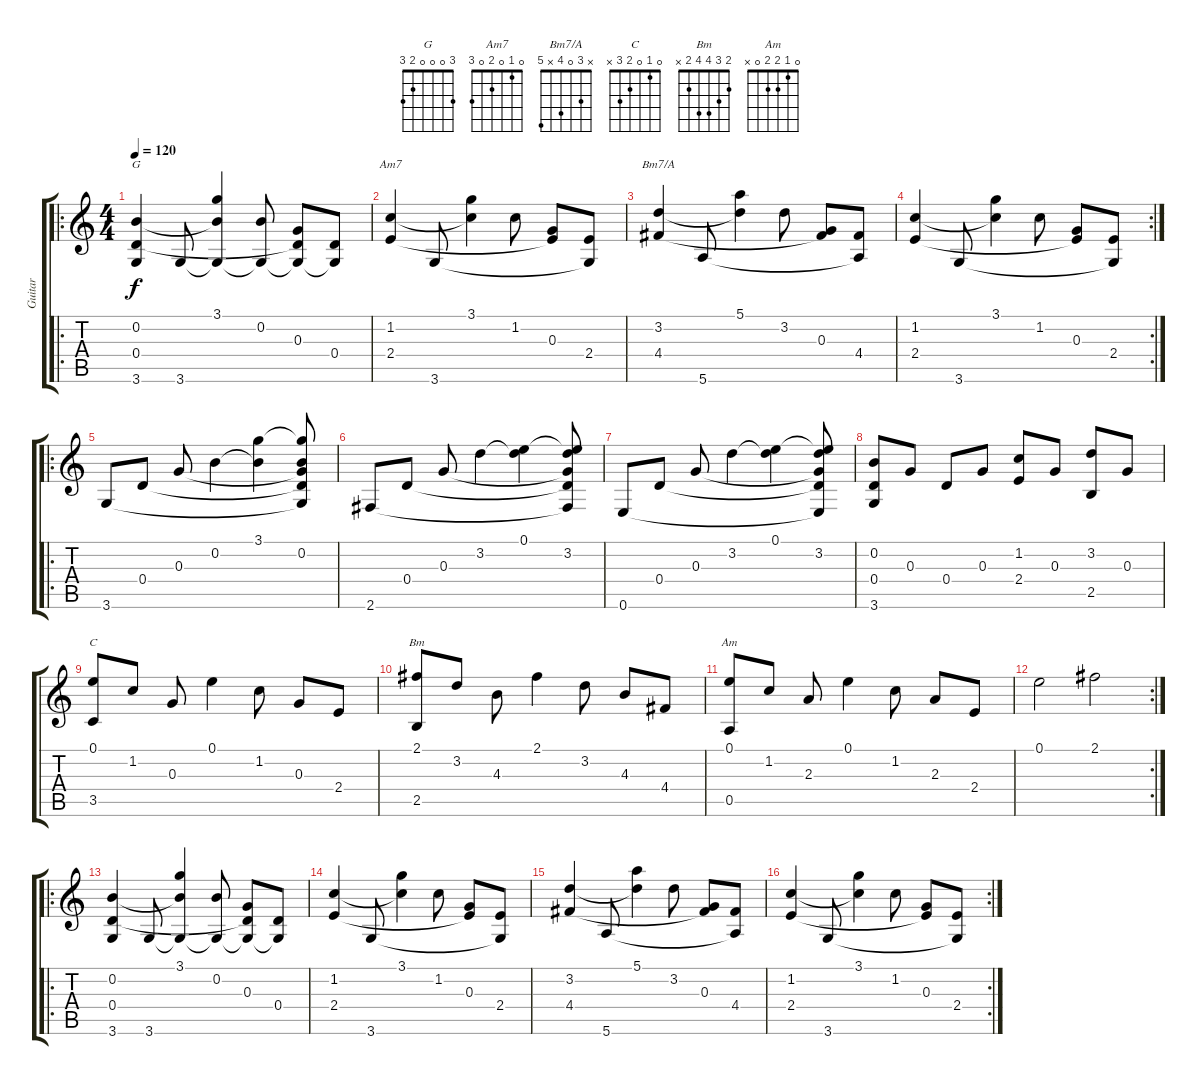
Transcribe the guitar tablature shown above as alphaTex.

\track ("Guitar" "Guitar") {instrument acousticguitarnylon}
\staff {score tabs}
\tuning (E4 B3 G3 D3 A2 E2) {hide}
\chord ("G" 3 0 0 0 2 3)
\chord ("Am7" 0 1 0 2 0 3)
\chord ("Bm7/A" x 3 0 4 x 5)
\chord ("C" 0 1 0 2 3 x)
\chord ("Bm" 2 3 4 4 2 x)
\chord ("Am" 0 1 2 2 0 x)
\ro
\ts (4 4)
\tempo 120
\clef g2
\ks c
(0.2 0.4 3.6).4{ch "G" dy f instrument acousticguitarnylon} 3.6.8 (3.1 0.2{t} 3.6{t}).4 (0.2 3.6{t}).8 (0.3 0.4{t} 3.6{t}).8 (0.4 3.6{t}).8 |
(1.2 2.4).4{ch "Am7"} 3.6.8 (3.1 1.2{t}).4 1.2.8 (0.3 2.4{t}).8 (2.4 3.6{t}).8 |
(3.2 4.4).4{ch "Bm7/A"} 5.6.8 (5.1 3.2{t}).4 3.2.8 (0.3 4.4{t}).8 (4.4 5.6{t}).8 |
\rc 2
(1.2 2.4).4 3.6.8 (3.1 1.2{t}).4 1.2.8 (0.3 2.4{t}).8 (2.4 3.6{t}).8 |
\ro
3.6.8 0.4.8 0.3.8 0.2.4 (3.1 0.2{t}).4 (3.1{t} 0.2 0.3{t} 0.4{t} 3.6{t}).8 |
2.6.8 0.4.8 0.3.8 3.2.4 (0.1 3.2{t}).4 (0.1{t} 3.2 0.3{t} 0.4{t} 2.6{t}).8 |
0.6.8 0.4.8 0.3.8 3.2.4 (0.1 3.2{t}).4 (0.1{t} 3.2 0.3{t} 0.4{t} 0.6{t}).8 |
(0.2 0.4 3.6).8 0.3.8 0.4.8 0.3.8 (1.2 2.4).8 0.3.8 (3.2 2.5).8 0.3.8 |
(0.1 3.5).8{ch "C"} 1.2.8 0.3.8 0.1.4 1.2.8 0.3.8 2.4.8 |
(2.1 2.5).8{ch "Bm"} 3.2.8 4.3.8 2.1.4 3.2.8 4.3.8 4.4.8 |
(0.1 0.5).8{ch "Am"} 1.2.8 2.3.8 0.1.4 1.2.8 2.3.8 2.4.8 |
\rc 2
0.1.2 2.1.2 |
\ro
(0.2 0.4 3.6).4 3.6.8 (3.1 0.2{t} 3.6{t}).4 (0.2 3.6{t}).8 (0.3 0.4{t} 3.6{t}).8 (0.4 3.6{t}).8 |
(1.2 2.4).4 3.6.8 (3.1 1.2{t}).4 1.2.8 (0.3 2.4{t}).8 (2.4 3.6{t}).8 |
(3.2 4.4).4 5.6.8 (5.1 3.2{t}).4 3.2.8 (0.3 4.4{t}).8 (4.4 5.6{t}).8 |
\rc 2
(1.2 2.4).4 3.6.8 (3.1 1.2{t}).4 1.2.8 (0.3 2.4{t}).8 (2.4 3.6{t}).8
